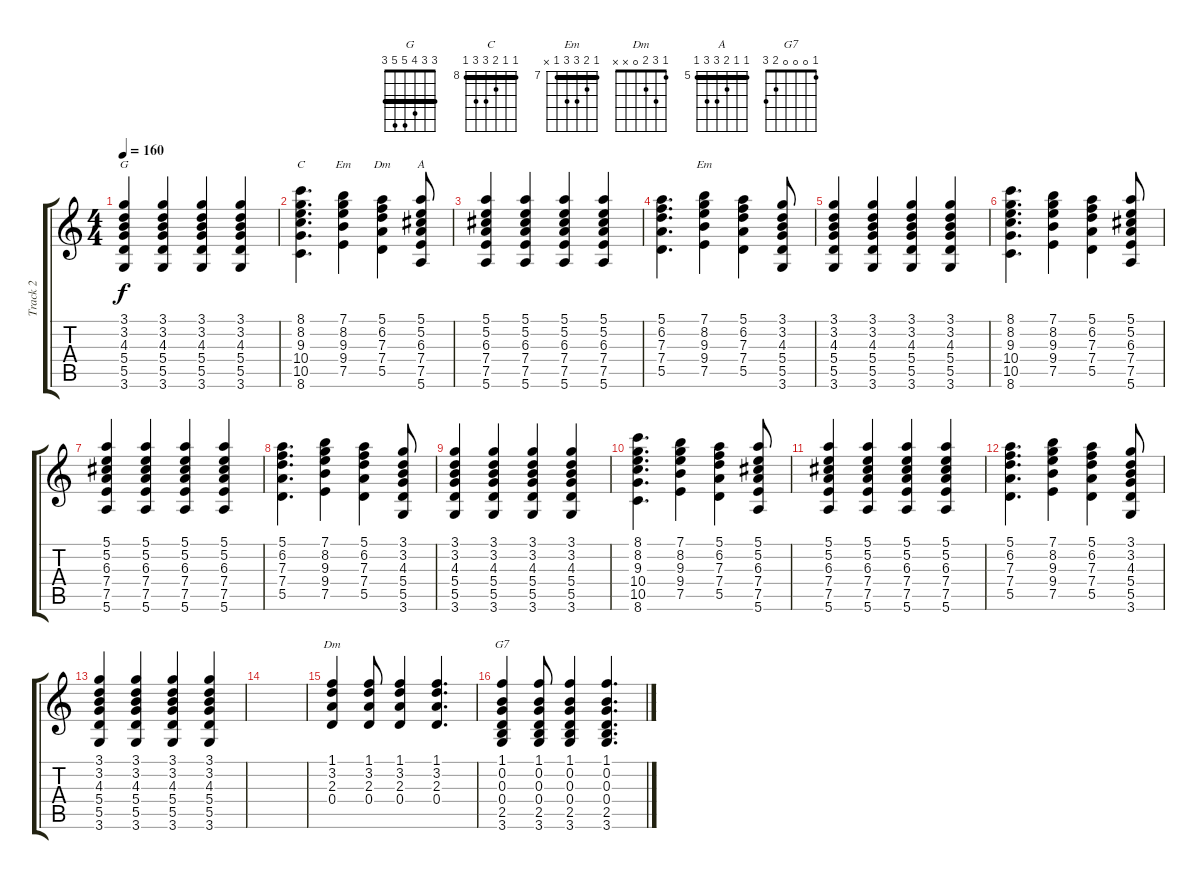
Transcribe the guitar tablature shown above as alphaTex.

\track ("Track 2" "Track 2") {instrument electricguitarclean}
\staff {score tabs}
\tuning (E4 B3 G3 D3 A2 E2) {hide}
\chord ("G" 3 3 4 5 5 3) {barre 3}
\chord ("C" 8 8 9 10 10 8) {firstfret 8 barre 8}
\chord ("Em" 7 8 9 9 7 0) {firstfret 7 barre 7}
\chord ("Dm" 5 6 7 7 5 x) {firstfret 5 barre 5}
\chord ("A" 5 5 6 7 7 5) {firstfret 5 barre 5}
\chord ("Em" 7 8 9 9 7 x) {firstfret 7 barre 7}
\chord ("Dm" 1 3 2 0 x x)
\chord ("G7" 1 0 0 0 2 3)
\ts (4 4)
\tempo 160
\clef g2
\ks c
(3.1 3.2 4.3 5.4 5.5 3.6).4{ch "G" dy f} (3.1 3.2 4.3 5.4 5.5 3.6).4 (3.1 3.2 4.3 5.4 5.5 3.6).4 (3.1 3.2 4.3 5.4 5.5 3.6).4 |
(8.1 8.2 9.3 10.4 10.5 8.6).4{d ch "C"} (7.1 8.2 9.3 9.4 7.5).4{ch "Em"} (5.1 6.2 7.3 7.4 5.5).4{ch "Dm"} (5.1 5.2 6.3 7.4 7.5 5.6).8{ch "A"} |
(5.1 5.2 6.3 7.4 7.5 5.6).4 (5.1 5.2 6.3 7.4 7.5 5.6).4 (5.1 5.2 6.3 7.4 7.5 5.6).4 (5.1 5.2 6.3 7.4 7.5 5.6).4 |
(5.1 6.2 7.3 7.4 5.5).4{d} (7.1 8.2 9.3 9.4 7.5).4{ch "Em"} (5.1 6.2 7.3 7.4 5.5).4 (3.1 3.2 4.3 5.4 5.5 3.6).8 |
(3.1 3.2 4.3 5.4 5.5 3.6).4 (3.1 3.2 4.3 5.4 5.5 3.6).4 (3.1 3.2 4.3 5.4 5.5 3.6).4 (3.1 3.2 4.3 5.4 5.5 3.6).4 |
(8.1 8.2 9.3 10.4 10.5 8.6).4{d} (7.1 8.2 9.3 9.4 7.5).4 (5.1 6.2 7.3 7.4 5.5).4 (5.1 5.2 6.3 7.4 7.5 5.6).8 |
(5.1 5.2 6.3 7.4 7.5 5.6).4 (5.1 5.2 6.3 7.4 7.5 5.6).4 (5.1 5.2 6.3 7.4 7.5 5.6).4 (5.1 5.2 6.3 7.4 7.5 5.6).4 |
(5.1 6.2 7.3 7.4 5.5).4{d} (7.1 8.2 9.3 9.4 7.5).4 (5.1 6.2 7.3 7.4 5.5).4 (3.1 3.2 4.3 5.4 5.5 3.6).8 |
(3.1 3.2 4.3 5.4 5.5 3.6).4 (3.1 3.2 4.3 5.4 5.5 3.6).4 (3.1 3.2 4.3 5.4 5.5 3.6).4 (3.1 3.2 4.3 5.4 5.5 3.6).4 |
(8.1 8.2 9.3 10.4 10.5 8.6).4{d} (7.1 8.2 9.3 9.4 7.5).4 (5.1 6.2 7.3 7.4 5.5).4 (5.1 5.2 6.3 7.4 7.5 5.6).8 |
(5.1 5.2 6.3 7.4 7.5 5.6).4 (5.1 5.2 6.3 7.4 7.5 5.6).4 (5.1 5.2 6.3 7.4 7.5 5.6).4 (5.1 5.2 6.3 7.4 7.5 5.6).4 |
(5.1 6.2 7.3 7.4 5.5).4{d} (7.1 8.2 9.3 9.4 7.5).4 (5.1 6.2 7.3 7.4 5.5).4 (3.1 3.2 4.3 5.4 5.5 3.6).8 |
(3.1 3.2 4.3 5.4 5.5 3.6).4 (3.1 3.2 4.3 5.4 5.5 3.6).4 (3.1 3.2 4.3 5.4 5.5 3.6).4 (3.1 3.2 4.3 5.4 5.5 3.6).4 |
|
(1.1 3.2 2.3 0.4).4{ch "Dm"} (1.1 3.2 2.3 0.4).8 (1.1 3.2 2.3 0.4).4 (1.1 3.2 2.3 0.4).4{d} |
(1.1 0.2 0.3 0.4 2.5 3.6).4{ch "G7"} (1.1 0.2 0.3 0.4 2.5 3.6).8 (1.1 0.2 0.3 0.4 2.5 3.6).4 (1.1 0.2 0.3 0.4 2.5 3.6).4{d}
